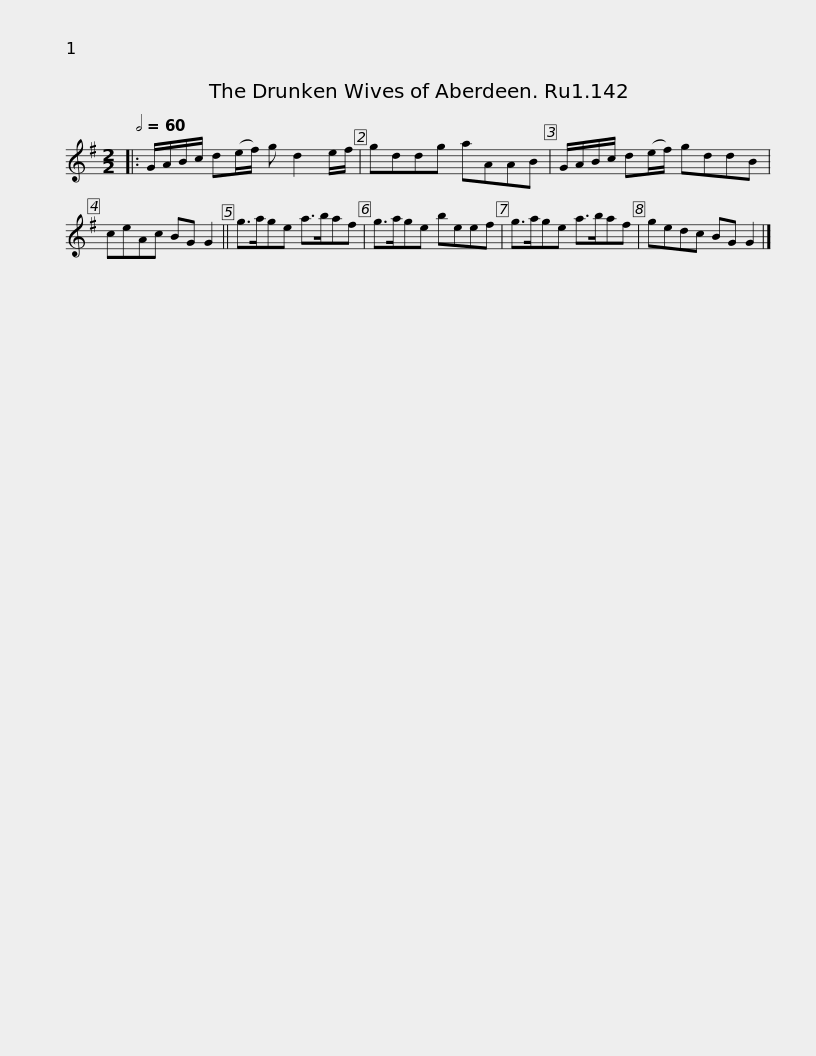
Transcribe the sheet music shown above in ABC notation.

X:1
L:1/8
Q:1/2=60
M:2/2
I:linebreak $
K:G
V:1 treble
V:1
|: G/A/B/c/ d(e/f/) g d2 e/f/ | gddg aAAB | G/A/B/c/ d(e/f/) gddB | ceAc BG G2 ||$ g>age a>baf | %5
 g>age beef | g>age a>baf | gedc BG G2 |] %8
